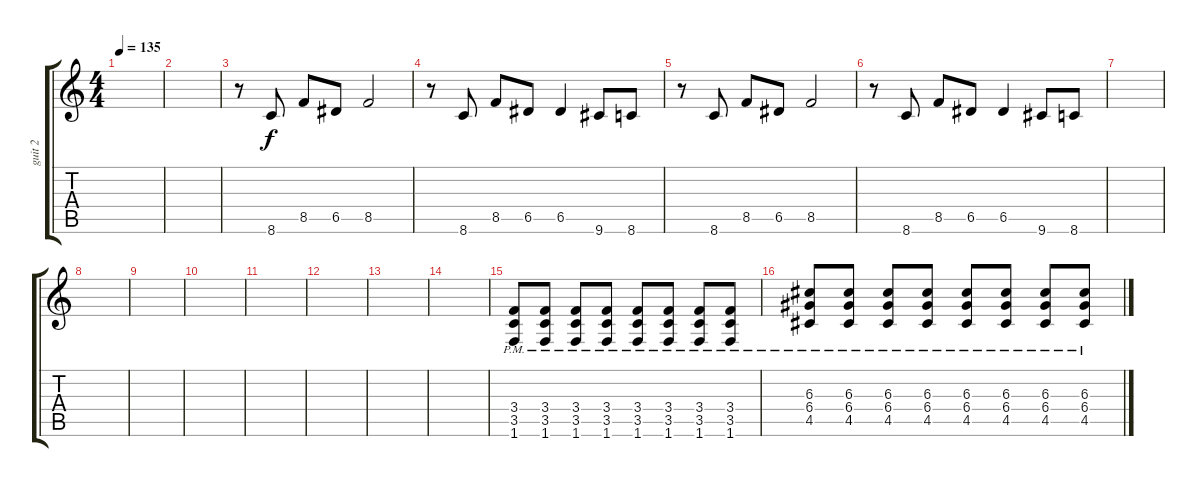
\track ("guit 2" "guit 2") {instrument distortionguitar}
\staff {score tabs}
\tuning (E4 B3 G3 D3 A2 E2) {hide}
\ts (4 4)
\tempo 135
\clef g2
\ks c
|
|
r.8 8.6.8 8.5.8 6.5.8 8.5.2 |
r.8 8.6.8 8.5.8 6.5.8 6.5.4 9.6.8 8.6.8 |
r.8 8.6.8 8.5.8 6.5.8 8.5.2 |
r.8 8.6.8 8.5.8 6.5.8 6.5.4 9.6.8 8.6.8 |
|
|
|
|
|
|
|
|
(3.4{pm} 3.5{pm} 1.6{pm}).8 (3.4{pm} 3.5{pm} 1.6{pm}).8 (3.4{pm} 3.5{pm} 1.6{pm}).8 (3.4{pm} 3.5{pm} 1.6{pm}).8 (3.4{pm} 3.5{pm} 1.6{pm}).8 (3.4{pm} 3.5{pm} 1.6{pm}).8 (3.4{pm} 3.5{pm} 1.6{pm}).8 (3.4{pm} 3.5{pm} 1.6{pm}).8 |
(6.3{pm} 6.4{pm} 4.5{pm}).8 (6.3{pm} 6.4{pm} 4.5{pm}).8 (6.3{pm} 6.4{pm} 4.5{pm}).8 (6.3{pm} 6.4{pm} 4.5{pm}).8 (6.3{pm} 6.4{pm} 4.5{pm}).8 (6.3{pm} 6.4{pm} 4.5{pm}).8 (6.3{pm} 6.4{pm} 4.5{pm}).8 (6.3{pm} 6.4{pm} 4.5{pm}).8
